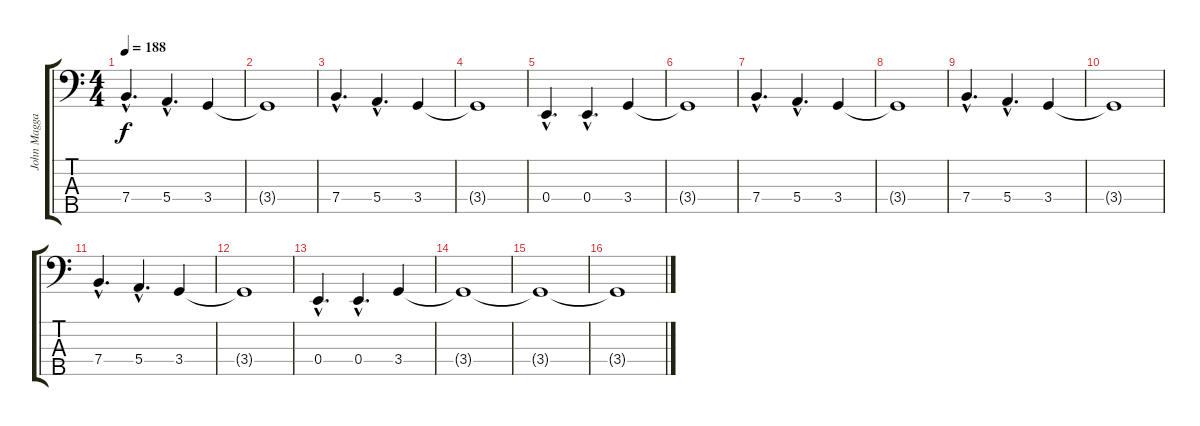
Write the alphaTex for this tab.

\track ("John Maggard" "John Magga") {instrument electricbassfinger}
\staff {score tabs}
\tuning (G2 D2 A1 E1 B0) {hide}
\ts (4 4)
\tempo 188
\clef f4
\ks c
7.4{hac}.4{d dy f} 5.4{hac}.4{d} 3.4.4 |
3.4{t}.1 |
7.4{hac}.4{d} 5.4{hac}.4{d} 3.4.4 |
3.4{t}.1 |
0.4{hac}.4{d} 0.4{hac}.4{d} 3.4.4 |
3.4{t}.1 |
7.4{hac}.4{d} 5.4{hac}.4{d} 3.4.4 |
3.4{t}.1 |
7.4{hac}.4{d} 5.4{hac}.4{d} 3.4.4 |
3.4{t}.1 |
7.4{hac}.4{d} 5.4{hac}.4{d} 3.4.4 |
3.4{t}.1 |
0.4{hac}.4{d} 0.4{hac}.4{d} 3.4.4 |
3.4{t}.1 |
3.4{t}.1 |
3.4{t}.1
